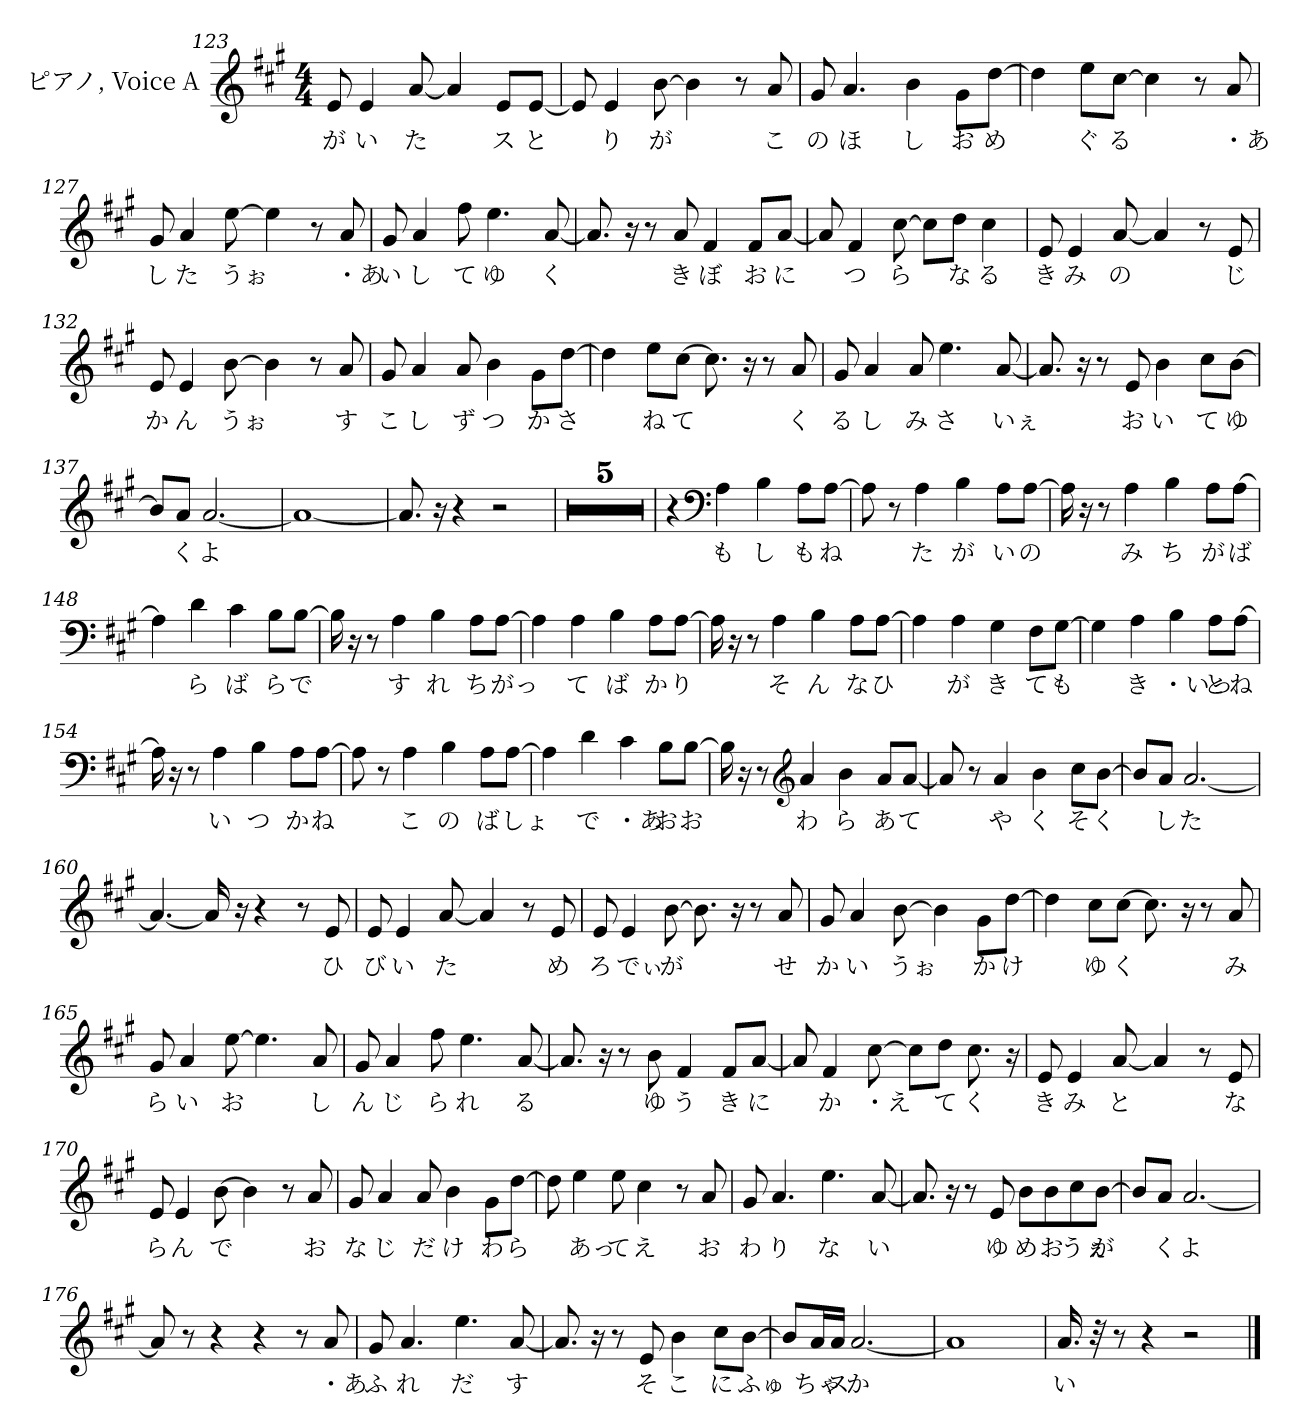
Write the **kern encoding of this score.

**kern	**text
*part1	*part1
*staff1	*staff1
*I"ピアノ, Voice A	*
*clefG2	*
*k[f#c#g#]	*
*M4/4	*
=123	=123
!	!LO:LY:b
8e/	が
!	!LO:LY:b
4e/	い
!	!LO:LY:b
[8a/	た
4a/]	.
!	!LO:LY:b
8e/L	ス
!	!LO:LY:b
[8e/J	と
!!LO:LB:g=z
=124	=124
8e/]	.
!	!LO:LY:b
4e/	り
!	!LO:LY:b
[8b\	が
4b\]	.
8r	.
!	!LO:LY:b
8a/	こ
=125	=125
!	!LO:LY:b
8g#/	の
!	!LO:LY:b
4.a/	ほ
!	!LO:LY:b
4b\	し
!	!LO:LY:b
8g#\L	お
!	!LO:LY:b
[8dd\J	め
=126	=126
4dd\]	.
!	!LO:LY:b
8ee\L	ぐ
!	!LO:LY:b
[8cc#\J	る
4cc#\]	.
8r	.
!	!LO:LY:b
8a/	・あ
=127	=127
!	!LO:LY:b
8g#/	し
!	!LO:LY:b
4a/	た
!	!LO:LY:b
[8ee\	うぉ
4ee\]	.
8r	.
!	!LO:LY:b
8a/	・あ
=128	=128
!	!LO:LY:b
8g#/	い
!	!LO:LY:b
4a/	し
!	!LO:LY:b
8ff#\	て
!	!LO:LY:b
4.ee\	ゆ
!	!LO:LY:b
[8a/	く
=129	=129
8.a/]	.
16r	.
8r	.
!	!LO:LY:b
8a/	き
!	!LO:LY:b
4f#/	ぼ
!	!LO:LY:b
8f#/L	お
!	!LO:LY:b
[8a/J	に
!!LO:PB:g=z
=130	=130
8a/]	.
!	!LO:LY:b
4f#/	つ
!	!LO:LY:b
[8cc#\	ら
8cc#\L]	.
!	!LO:LY:b
8dd\J	な
!	!LO:LY:b
4cc#\	る
=131	=131
!	!LO:LY:b
8e/	き
!	!LO:LY:b
4e/	み
!	!LO:LY:b
[8a/	の
4a/]	.
8r	.
!	!LO:LY:b
8e/	じ
=132	=132
!	!LO:LY:b
8e/	か
!	!LO:LY:b
4e/	ん
!	!LO:LY:b
[8b\	うぉ
4b\]	.
8r	.
!	!LO:LY:b
8a/	す
=133	=133
!	!LO:LY:b
8g#/	こ
!	!LO:LY:b
4a/	し
!	!LO:LY:b
8a/	ず
!	!LO:LY:b
4b\	つ
!	!LO:LY:b
8g#\L	か
!	!LO:LY:b
[8dd\J	さ
=134	=134
4dd\]	.
!	!LO:LY:b
8ee\L	ね
!	!LO:LY:b
[8cc#\J	て
8.cc#\]	.
16r	.
8r	.
!	!LO:LY:b
8a/	く
!!LO:LB:g=z
=135	=135
!	!LO:LY:b
8g#/	る
!	!LO:LY:b
4a/	し
!	!LO:LY:b
8a/	み
!	!LO:LY:b
4.ee\	さ
!	!LO:LY:b
[8a/	いぇ
=136	=136
8.a/]	.
16r	.
8r	.
!	!LO:LY:b
8e/	お
!	!LO:LY:b
4b\	い
!	!LO:LY:b
8cc#\L	て
!	!LO:LY:b
[8b\J	ゆ
=137	=137
8b/L]	.
!	!LO:LY:b
8a/J	く
!	!LO:LY:b
[2.a/	よ
=138	=138
1a_	.
=139	=139
8.a/]	.
16r	.
4r	.
2r	.
=140	=140
1r	.
=141	=141
1r	.
=142	=142
1r	.
=143	=143
1r	.
=144	=144
1r	.
!!LO:LB:g=z
=145	=145
4r	.
*clefF4	*
!	!LO:LY:b
4A\	も
!	!LO:LY:b
4B\	し
!	!LO:LY:b
8A\L	も
!	!LO:LY:b
[8A\J	ね
=146	=146
8A\]	.
8r	.
!	!LO:LY:b
4A\	た
!	!LO:LY:b
4B\	が
!	!LO:LY:b
8A\L	い
!	!LO:LY:b
[8A\J	の
=147	=147
16A\]	.
16r	.
8r	.
!	!LO:LY:b
4A\	み
!	!LO:LY:b
4B\	ち
!	!LO:LY:b
8A\L	が
!	!LO:LY:b
[8A\J	ば
=148	=148
4A\]	.
!	!LO:LY:b
4d\	ら
!	!LO:LY:b
4c#\	ば
!	!LO:LY:b
8B\L	ら
!	!LO:LY:b
[8B\J	で
=149	=149
16B\]	.
16r	.
8r	.
!	!LO:LY:b
4A\	す
!	!LO:LY:b
4B\	れ
!	!LO:LY:b
8A\L	ち
!	!LO:LY:b
[8A\J	がっ
=150	=150
4A\]	.
!	!LO:LY:b
4A\	て
!	!LO:LY:b
4B\	ば
!	!LO:LY:b
8A\L	か
!	!LO:LY:b
[8A\J	り
!!LO:LB:g=z
=151	=151
16A\]	.
16r	.
8r	.
!	!LO:LY:b
4A\	そ
!	!LO:LY:b
4B\	ん
!	!LO:LY:b
8A\L	な
!	!LO:LY:b
[8A\J	ひ
=152	=152
4A\]	.
!	!LO:LY:b
4A\	が
!	!LO:LY:b
4G#\	き
!	!LO:LY:b
8F#\L	て
!	!LO:LY:b
[8G#\J	も
=153	=153
4G#\]	.
!	!LO:LY:b
4A\	き
!	!LO:LY:b
4B\	・いっ
!	!LO:LY:b
8A\L	と
!	!LO:LY:b
[8A\J	ね
=154	=154
16A\]	.
16r	.
8r	.
!	!LO:LY:b
4A\	い
!	!LO:LY:b
4B\	つ
!	!LO:LY:b
8A\L	か
!	!LO:LY:b
[8A\J	ね
=155	=155
8A\]	.
8r	.
!	!LO:LY:b
4A\	こ
!	!LO:LY:b
4B\	の
!	!LO:LY:b
8A\L	ば
!	!LO:LY:b
[8A\J	しょ
=156	=156
4A\]	.
!	!LO:LY:b
4d\	で
!	!LO:LY:b
4c#\	・あ
!	!LO:LY:b
8B\L	お
!	!LO:LY:b
[8B\J	お
!!LO:LB:g=z
=157	=157
16B\]	.
16r	.
8r	.
*clefG2	*
!	!LO:LY:b
4a/	わ
!	!LO:LY:b
4b\	ら
!	!LO:LY:b
8a/L	あ
!	!LO:LY:b
[8a/J	て
=158	=158
8a/]	.
8r	.
!	!LO:LY:b
4a/	や
!	!LO:LY:b
4b\	く
!	!LO:LY:b
8cc#\L	そ
!	!LO:LY:b
[8b\J	く
=159	=159
8b/L]	.
!	!LO:LY:b
8a/J	し
!	!LO:LY:b
[2.a/	た
=160	=160
4.a/_	.
16a/]	.
16r	.
4r	.
8r	.
!	!LO:LY:b
8e/	ひ
=161	=161
!	!LO:LY:b
8e/	び
!	!LO:LY:b
4e/	い
!	!LO:LY:b
[8a/	た
4a/]	.
8r	.
!	!LO:LY:b
8e/	め
=162	=162
!	!LO:LY:b
8e/	ろ
!	!LO:LY:b
4e/	でぃ
!	!LO:LY:b
[8b\	が
8.b\]	.
16r	.
8r	.
!	!LO:LY:b
8a/	せ
!!LO:LB:g=z
=163	=163
!	!LO:LY:b
8g#/	か
!	!LO:LY:b
4a/	い
!	!LO:LY:b
[8b\	うぉ
4b\]	.
!	!LO:LY:b
8g#\L	か
!	!LO:LY:b
[8dd\J	け
=164	=164
4dd\]	.
!	!LO:LY:b
8cc#\L	ゆ
!	!LO:LY:b
[8cc#\J	く
8.cc#\]	.
16r	.
8r	.
!	!LO:LY:b
8a/	み
=165	=165
!	!LO:LY:b
8g#/	ら
!	!LO:LY:b
4a/	い
!	!LO:LY:b
[8ee\	お
4.ee\]	.
!	!LO:LY:b
8a/	し
=166	=166
!	!LO:LY:b
8g#/	ん
!	!LO:LY:b
4a/	じ
!	!LO:LY:b
8ff#\	ら
!	!LO:LY:b
4.ee\	れ
!	!LO:LY:b
[8a/	る
=167	=167
8.a/]	.
16r	.
8r	.
!	!LO:LY:b
8b\	ゆ
!	!LO:LY:b
4f#/	う
!	!LO:LY:b
8f#/L	き
!	!LO:LY:b
[8a/J	に
!!LO:LB:g=z
=168	=168
8a/]	.
!	!LO:LY:b
4f#/	か
!	!LO:LY:b
[8cc#\	・え
8cc#\L]	.
!	!LO:LY:b
8dd\J	て
!	!LO:LY:b
8.cc#\	く
16r	.
=169	=169
!	!LO:LY:b
8e/	き
!	!LO:LY:b
4e/	み
!	!LO:LY:b
[8a/	と
4a/]	.
8r	.
!	!LO:LY:b
8e/	な
=170	=170
!	!LO:LY:b
8e/	ら
!	!LO:LY:b
4e/	ん
!	!LO:LY:b
[8b\	で
4b\]	.
8r	.
!	!LO:LY:b
8a/	お
=171	=171
!	!LO:LY:b
8g#/	な
!	!LO:LY:b
4a/	じ
!	!LO:LY:b
8a/	だ
!	!LO:LY:b
4b\	け
!	!LO:LY:b
8g#\L	わ
!	!LO:LY:b
[8dd\J	ら
=172	=172
8dd\]	.
!	!LO:LY:b
4ee\	あっ
!	!LO:LY:b
8ee\	て
!	!LO:LY:b
4cc#\	え
8r	.
!	!LO:LY:b
8a/	お
!!LO:LB:g=z
=173	=173
!	!LO:LY:b
8g#/	わ
!	!LO:LY:b
4.a/	り
!	!LO:LY:b
4.ee\	な
!	!LO:LY:b
[8a/	い
=174	=174
8.a/]	.
16r	.
8r	.
!	!LO:LY:b
8e/	ゆ
!	!LO:LY:b
8b\L	め
!	!LO:LY:b
8b\	お
!	!LO:LY:b
8cc#\	うぇ
!	!LO:LY:b
[8b\J	が
=175	=175
8b/L]	.
!	!LO:LY:b
8a/J	く
!	!LO:LY:b
[2.a/	よ
=176	=176
8a/]	.
8r	.
4r	.
4r	.
8r	.
!	!LO:LY:b
8a/	・あ
=177	=177
!	!LO:LY:b
8g#/	ふ
!	!LO:LY:b
4.a/	れ
!	!LO:LY:b
4.ee\	だ
!	!LO:LY:b
[8a/	す
=178	=178
8.a/]	.
16r	.
8r	.
!	!LO:LY:b
8e/	そ
!	!LO:LY:b
4b\	こ
!	!LO:LY:b
8cc#\L	に
!	!LO:LY:b
[8b\J	ふゅ
!!LO:LB:g=z
=179	=179
8b/L]	.
!	!LO:LY:b
16a/L	ちゃ
!	!LO:LY:b
16a/JJ	ス
!	!LO:LY:b
[2.a/	か
=180	=180
1a]	.
=181	=181
!	!LO:LY:b
16.a/	い
32r	.
8r	.
4r	.
2r	.
==	==
*-	*-
